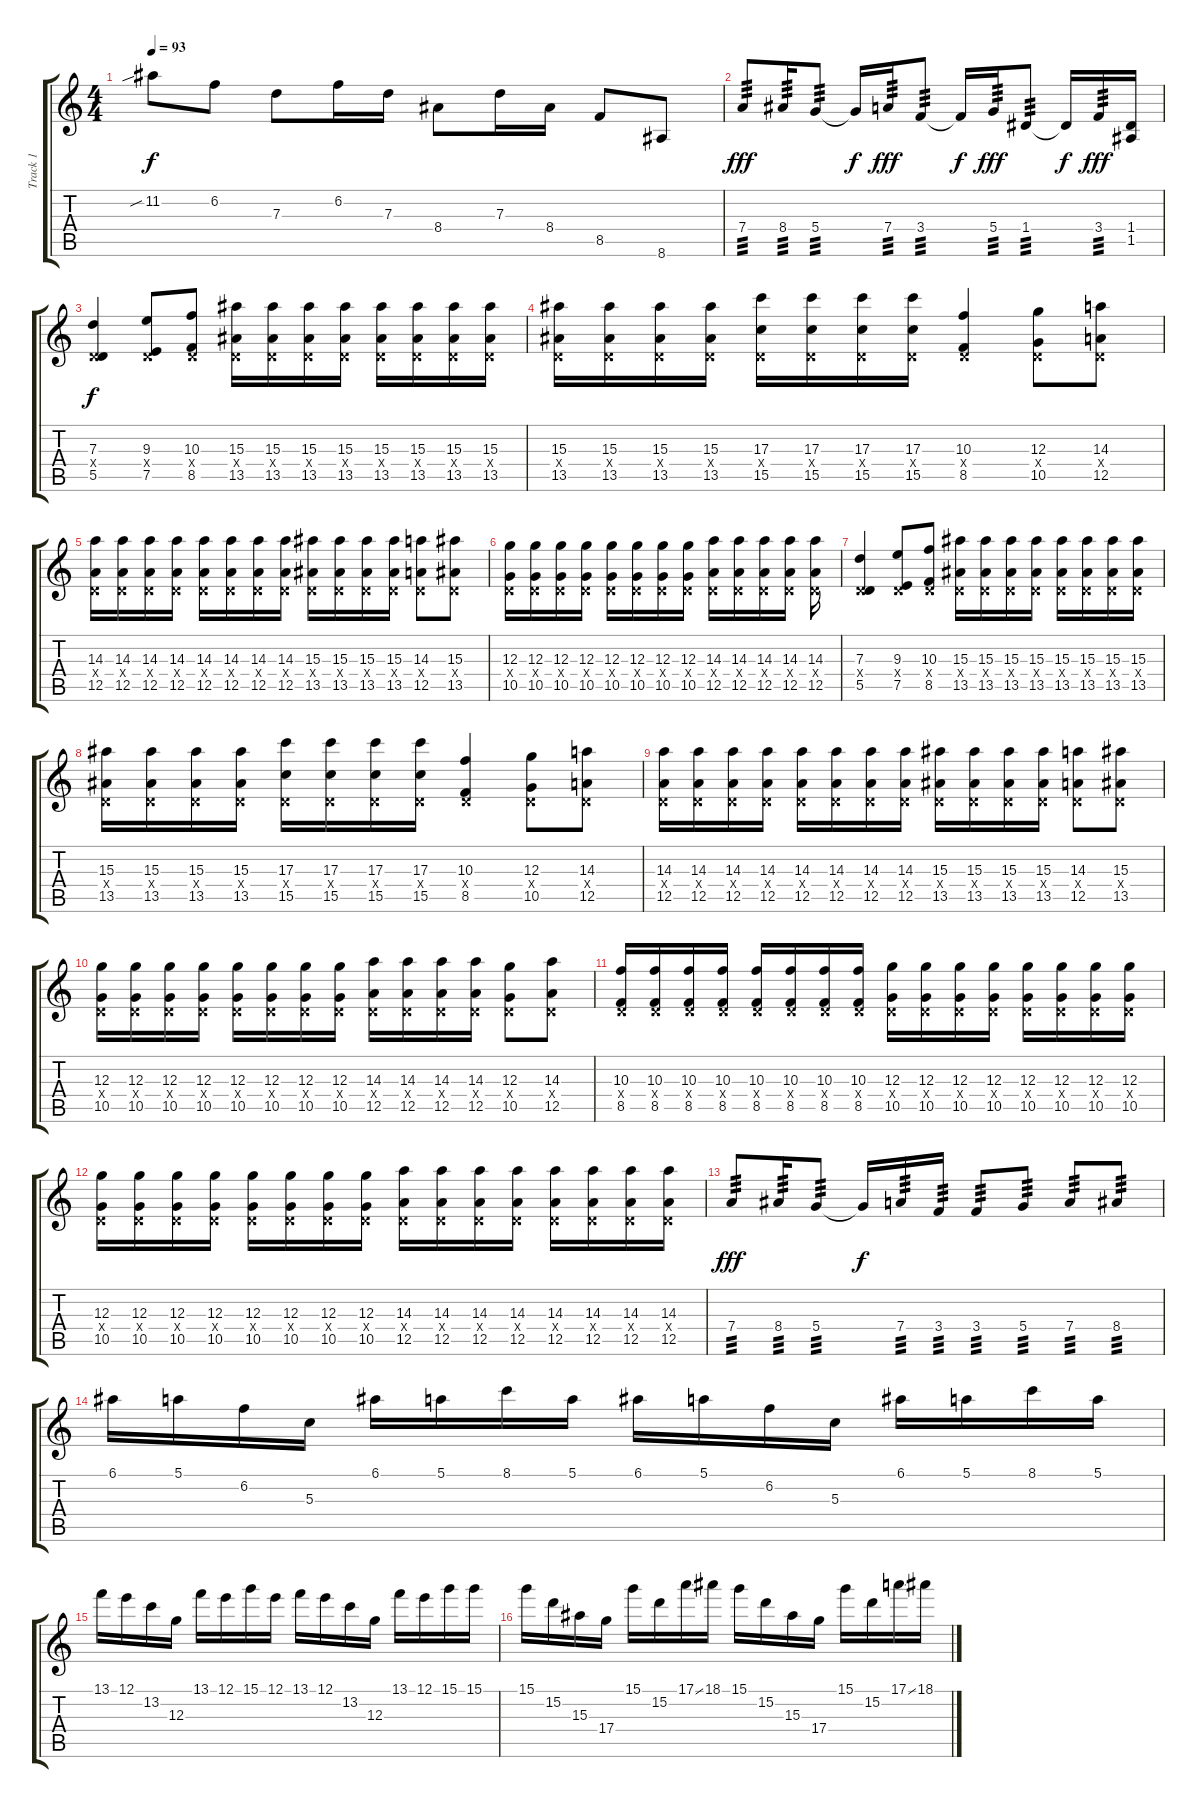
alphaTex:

\track ("Track 1" "Track 1") {instrument distortionguitar}
\staff {score tabs}
\tuning (E4 B3 G3 D3 A2 D2) {hide}
\ts (4 4)
\tempo 93
\clef g2
\ks c
11.2{sib}.8{dy f} 6.2.8 7.3.8 6.2.16 7.3.16 8.4.8 7.3.16 8.4.16 8.5.8 8.6.8 |
7.4.8{tp 3 dy fff} 8.4.16{tp 3} 5.4.8{tp 3} 5.4{t}.16{dy f} 7.4.16{tp 3 dy fff} 3.4.8{tp 3} 3.4{t}.16{dy f} 5.4.16{tp 3 dy fff} 1.4.8{tp 3} 1.4{t}.16{dy f} 3.4.16{tp 3 dy fff} (1.4 1.5).16 |
(7.3 0.4{x} 5.5).4{dy f} (9.3 0.4{x} 7.5).8 (10.3 0.4{x} 8.5).8 (15.3 0.4{x} 13.5).16 (15.3 0.4{x} 13.5).16 (15.3 0.4{x} 13.5).16 (15.3 0.4{x} 13.5).16 (15.3 0.4{x} 13.5).16 (15.3 0.4{x} 13.5).16 (15.3 0.4{x} 13.5).16 (15.3 0.4{x} 13.5).16 |
(15.3 0.4{x} 13.5).16 (15.3 0.4{x} 13.5).16 (15.3 0.4{x} 13.5).16 (15.3 0.4{x} 13.5).16 (17.3 0.4{x} 15.5).16 (17.3 0.4{x} 15.5).16 (17.3 0.4{x} 15.5).16 (17.3 0.4{x} 15.5).16 (10.3 0.4{x} 8.5).4 (12.3 0.4{x} 10.5).8 (14.3 0.4{x} 12.5).8 |
(14.3 0.4{x} 12.5).16 (14.3 0.4{x} 12.5).16 (14.3 0.4{x} 12.5).16 (14.3 0.4{x} 12.5).16 (14.3 0.4{x} 12.5).16 (14.3 0.4{x} 12.5).16 (14.3 0.4{x} 12.5).16 (14.3 0.4{x} 12.5).16 (15.3 0.4{x} 13.5).16 (15.3 0.4{x} 13.5).16 (15.3 0.4{x} 13.5).16 (15.3 0.4{x} 13.5).16 (14.3 0.4{x} 12.5).8 (15.3 0.4{x} 13.5).8 |
(12.3 0.4{x} 10.5).16 (12.3 0.4{x} 10.5).16 (12.3 0.4{x} 10.5).16 (12.3 0.4{x} 10.5).16 (12.3 0.4{x} 10.5).16 (12.3 0.4{x} 10.5).16 (12.3 0.4{x} 10.5).16 (12.3 0.4{x} 10.5).16 (14.3 0.4{x} 12.5).16 (14.3 0.4{x} 12.5).16 (14.3 0.4{x} 12.5).16 (14.3 0.4{x} 12.5).16 (14.3 0.4{x} 12.5).16 |
(7.3 0.4{x} 5.5).4 (9.3 0.4{x} 7.5).8 (10.3 0.4{x} 8.5).8 (15.3 0.4{x} 13.5).16 (15.3 0.4{x} 13.5).16 (15.3 0.4{x} 13.5).16 (15.3 0.4{x} 13.5).16 (15.3 0.4{x} 13.5).16 (15.3 0.4{x} 13.5).16 (15.3 0.4{x} 13.5).16 (15.3 0.4{x} 13.5).16 |
(15.3 0.4{x} 13.5).16 (15.3 0.4{x} 13.5).16 (15.3 0.4{x} 13.5).16 (15.3 0.4{x} 13.5).16 (17.3 0.4{x} 15.5).16 (17.3 0.4{x} 15.5).16 (17.3 0.4{x} 15.5).16 (17.3 0.4{x} 15.5).16 (10.3 0.4{x} 8.5).4 (12.3 0.4{x} 10.5).8 (14.3 0.4{x} 12.5).8 |
(14.3 0.4{x} 12.5).16 (14.3 0.4{x} 12.5).16 (14.3 0.4{x} 12.5).16 (14.3 0.4{x} 12.5).16 (14.3 0.4{x} 12.5).16 (14.3 0.4{x} 12.5).16 (14.3 0.4{x} 12.5).16 (14.3 0.4{x} 12.5).16 (15.3 0.4{x} 13.5).16 (15.3 0.4{x} 13.5).16 (15.3 0.4{x} 13.5).16 (15.3 0.4{x} 13.5).16 (14.3 0.4{x} 12.5).8 (15.3 0.4{x} 13.5).8 |
(12.3 0.4{x} 10.5).16 (12.3 0.4{x} 10.5).16 (12.3 0.4{x} 10.5).16 (12.3 0.4{x} 10.5).16 (12.3 0.4{x} 10.5).16 (12.3 0.4{x} 10.5).16 (12.3 0.4{x} 10.5).16 (12.3 0.4{x} 10.5).16 (14.3 0.4{x} 12.5).16 (14.3 0.4{x} 12.5).16 (14.3 0.4{x} 12.5).16 (14.3 0.4{x} 12.5).16 (12.3 0.4{x} 10.5).8 (14.3 0.4{x} 12.5).8 |
(10.3 0.4{x} 8.5).16 (10.3 0.4{x} 8.5).16 (10.3 0.4{x} 8.5).16 (10.3 0.4{x} 8.5).16 (10.3 0.4{x} 8.5).16 (10.3 0.4{x} 8.5).16 (10.3 0.4{x} 8.5).16 (10.3 0.4{x} 8.5).16 (12.3 0.4{x} 10.5).16 (12.3 0.4{x} 10.5).16 (12.3 0.4{x} 10.5).16 (12.3 0.4{x} 10.5).16 (12.3 0.4{x} 10.5).16 (12.3 0.4{x} 10.5).16 (12.3 0.4{x} 10.5).16 (12.3 0.4{x} 10.5).16 |
(12.3 0.4{x} 10.5).16 (12.3 0.4{x} 10.5).16 (12.3 0.4{x} 10.5).16 (12.3 0.4{x} 10.5).16 (12.3 0.4{x} 10.5).16 (12.3 0.4{x} 10.5).16 (12.3 0.4{x} 10.5).16 (12.3 0.4{x} 10.5).16 (14.3 0.4{x} 12.5).16 (14.3 0.4{x} 12.5).16 (14.3 0.4{x} 12.5).16 (14.3 0.4{x} 12.5).16 (14.3 0.4{x} 12.5).16 (14.3 0.4{x} 12.5).16 (14.3 0.4{x} 12.5).16 (14.3 0.4{x} 12.5).16 |
7.4.8{tp 3 dy fff} 8.4.16{tp 3} 5.4.8{tp 3} 5.4{t}.16{dy f} 7.4.16{tp 3} 3.4.16{tp 3} 3.4.8{tp 3} 5.4.8{tp 3} 7.4.8{tp 3} 8.4.8{tp 3} |
6.1.16 5.1.16 6.2.16 5.3.16 6.1.16 5.1.16 8.1.16 5.1.16 6.1.16 5.1.16 6.2.16 5.3.16 6.1.16 5.1.16 8.1.16 5.1.16 |
13.1.16 12.1.16 13.2.16 12.3.16 13.1.16 12.1.16 15.1.16 12.1.16 13.1.16 12.1.16 13.2.16 12.3.16 13.1.16 12.1.16 15.1.16 15.1.16 |
15.1.16 15.2.16 15.3.16 17.4.16 15.1.16 15.2.16 17.1{ss}.16 18.1.16 15.1.16 15.2.16 15.3.16 17.4.16 15.1.16 15.2.16 17.1{ss}.16 18.1.16
